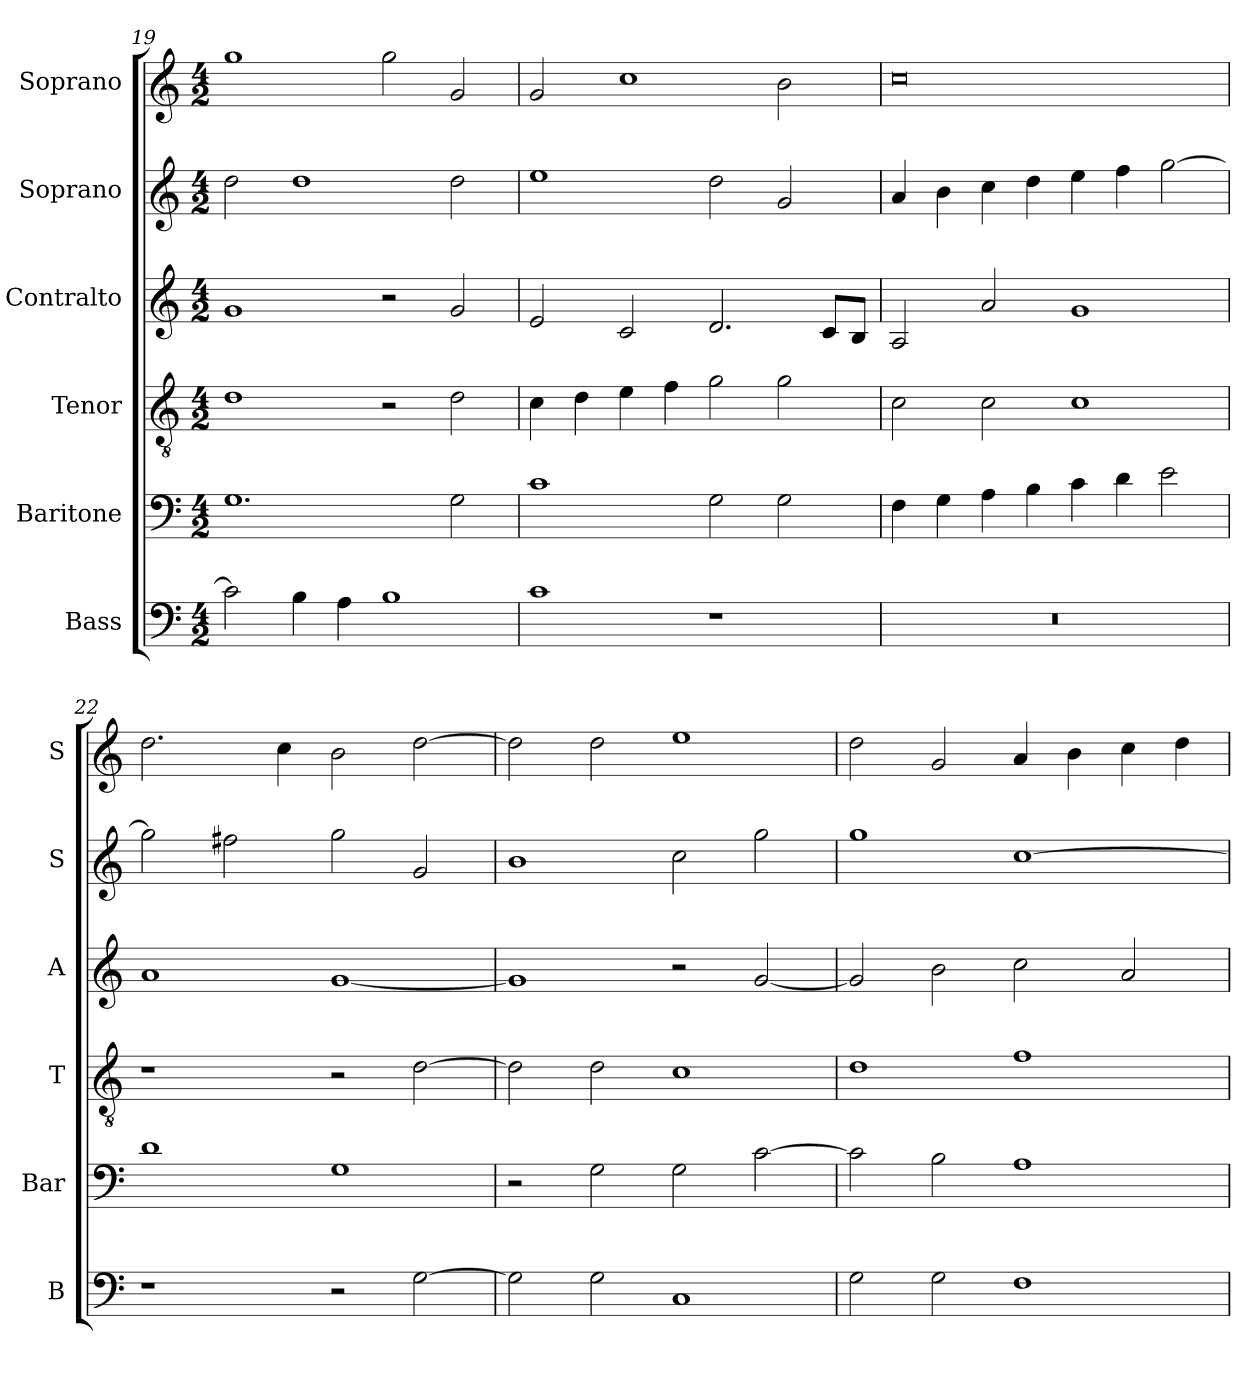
**kern	**kern	**kern	**kern	**kern	**kern
*part6	*part5	*part4	*part3	*part2	*part1
*staff6	*staff5	*staff4	*staff3	*staff2	*staff1
*I"Bass	*I"Baritone	*I"Tenor	*I"Contralto	*I"Soprano	*I"Soprano
*I'B	*I'Bar	*I'T	*I'A	*I'S	*I'S
*clefF4	*clefF4	*clefGv2	*clefG2	*clefG2	*clefG2
*k[]	*k[]	*k[]	*k[]	*k[]	*k[]
*G:mix	*G:mix	*G:mix	*G:mix	*G:mix	*G:mix
*M4/2	*M4/2	*M4/2	*M4/2	*M4/2	*M4/2
=19	=19	=19	=19	=19	=19
2c]	1.G	1d	1g	2dd	1gg
4B	.	.	.	1dd	.
4A	.	.	.	.	.
1B	.	2r	2r	.	2gg
.	2G	2d	2g	2dd	2g
=20	=20	=20	=20	=20	=20
1c	1c	4c	2e	1ee	2g
.	.	4d	.	.	.
.	.	4e	2c	.	1cc
.	.	4f	.	.	.
1r	2G	2g	2.d	2dd	.
.	2G	2g	.	2g	2b
.	.	.	8c/L	.	.
.	.	.	8B/J	.	.
=21	=21	=21	=21	=21	=21
0r	4F	2c	2A	4a	0cc
.	4G	.	.	4b	.
.	4A	2c	2a	4cc	.
.	4B	.	.	4dd	.
.	4c	1c	1g	4ee	.
.	4d	.	.	4ff	.
.	2e	.	.	[2gg	.
=22	=22	=22	=22	=22	=22
1r	1d	1r	1a	2gg]	2.dd
.	.	.	.	2ff#X	.
.	.	.	.	.	4cc
2r	1G	2r	[1g	2gg	2b
[2G	.	[2d	.	2g	[2dd
=23	=23	=23	=23	=23	=23
2G]	2r	2d]	1g]	1b	2dd]
2G	2G	2d	.	.	2dd
1C	2G	1c	2r	2cc	1ee
.	[2c	.	[2g	2gg	.
=24	=24	=24	=24	=24	=24
2G	2c]	1d	2g]	1gg	2dd
2G	2B	.	2b	.	2g
1F	1A	1f	2cc	[1cc	4a
.	.	.	.	.	4b
.	.	.	2a	.	4cc
.	.	.	.	.	4dd
=	=	=	=	=	=
*-	*-	*-	*-	*-	*-
